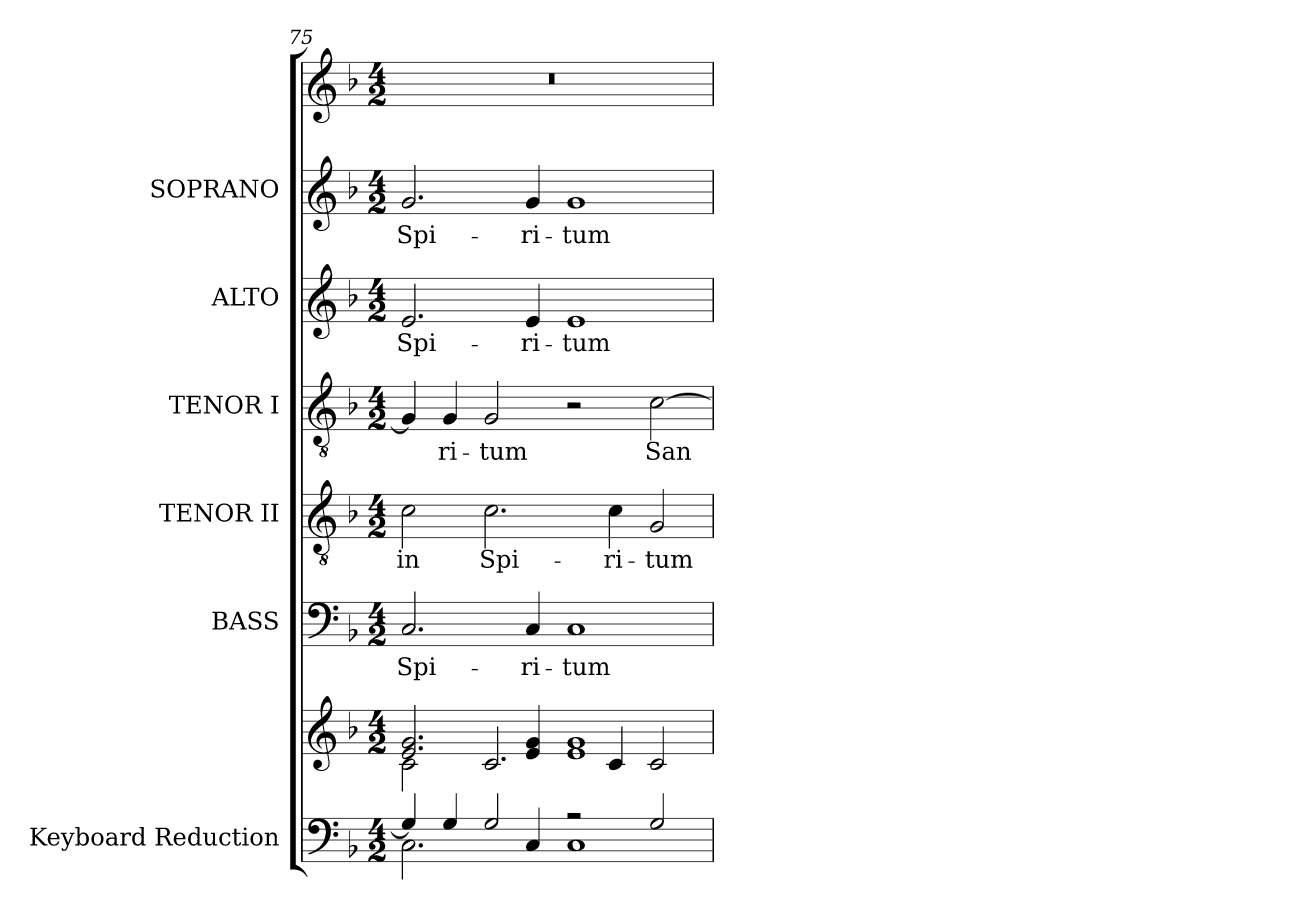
**kern	**kern	**kern	**text	**kern	**text	**kern	**text	**kern	**text	**kern	**text	**kern
*part7	*part7	*part6	*part6	*part5	*part5	*part4	*part4	*part3	*part3	*part2	*part2	*part1
*staff8	*staff7	*staff6	*staff6	*staff5	*staff5	*staff4	*staff4	*staff3	*staff3	*staff2	*staff2	*staff1
*I"Keyboard Reduction	*	*I"BASS	*	*I"TENOR II	*	*I"TENOR I	*	*I"ALTO	*	*I"SOPRANO	*	*
*I'Reduc.	*	*I'B.	*	*I'T. II	*	*I'T. I	*	*I'A.	*	*I'S.	*	*
!!LO:PB:g=z
*clefF4	*clefG2	*clefF4	*	*clefGv2	*	*clefGv2	*	*clefG2	*	*clefG2	*	*clefG2
*	*	*	*	*ITrd7c12	*	*ITrd7c12	*	*	*	*	*	*
*k[b-]	*k[b-]	*k[b-]	*	*k[b-]	*	*k[b-]	*	*k[b-]	*	*k[b-]	*	*k[b-]
*F:	*F:	*F:	*	*F:	*	*F:	*	*F:	*	*F:	*	*F:
*M4/2	*M4/2	*M4/2	*	*M4/2	*	*M4/2	*	*M4/2	*	*M4/2	*	*M4/2
=75	=75	=75	=75	=75	=75	=75	=75	=75	=75	=75	=75	=75
*^	*^	*	*	*	*	*	*	*	*	*	*	*
!	!	!	!	!	!LO:LY:b:color=#000000	!	!	!	!	!	!	!	!	!
!	!	!	!	!	!	!	!LO:LY:b:color=#000000	!	!	!	!	!	!	!
!	!	!	!	!	!	!	!	!	!	!	!LO:LY:b:color=#000000	!	!	!
!	!	!	!	!	!	!	!	!	!	!	!	!	!LO:LY:b:color=#000000	!LO:N:vis=1
4Gi/]	2.Ci\	2.ei/ 2.gi	2ci\	2.Ci/	Spi-	2Ci\	in	4GGi/]	.	2.ei/	Spi-	2.gi/	Spi-	0r
!	!	!	!	!	!	!	!	!	!LO:LY:b:color=#000000	!	!	!	!	!
4Gi/	.	.	.	.	.	.	.	4GGi/	-ri-	.	.	.	.	.
!	!	!	!	!	!	!	!LO:LY:b:color=#000000	!	!	!	!	!	!	!
!	!	!	!	!	!	!	!	!	!LO:LY:b:color=#000000	!	!	!	!	!
2Gi/	.	.	2.ci/	.	.	2.Ci\	Spi-	2GGi/	-tum	.	.	.	.	.
!	!	!	!	!	!LO:LY:b:color=#000000	!	!	!	!	!	!	!	!	!
!	!	!	!	!	!	!	!	!	!	!	!LO:LY:b:color=#000000	!	!	!
!	!	!	!	!	!	!	!	!	!	!	!	!	!LO:LY:b:color=#000000	!
.	4Ci/	4ei/ 4gi	.	4Ci/	-ri-	.	.	.	.	4ei/	-ri-	4gi/	-ri-	.
!	!	!	!	!	!LO:LY:b:color=#000000	!	!	!	!	!	!	!	!	!
!	!	!	!	!	!	!	!	!	!	!	!LO:LY:b:color=#000000	!	!	!
!	!	!	!	!	!	!	!	!	!	!	!	!	!LO:LY:b:color=#000000	!
2r	1Ci	1ei 1gi	.	1Ci	-tum	.	.	2r	.	1ei	-tum	1gi	-tum	.
!	!	!	!	!	!	!	!LO:LY:b:color=#000000	!	!	!	!	!	!	!
.	.	.	4ci/	.	.	4Ci\	-ri-	.	.	.	.	.	.	.
!	!	!	!	!	!	!	!LO:LY:b:color=#000000	!	!	!	!	!	!	!
!	!	!	!	!	!	!	!	!	!LO:LY:b:color=#000000	!	!	!	!	!
2Gi/	.	.	2ci/	.	.	2GGi/	-tum	[2Ci\	San-	.	.	.	.	.
*v	*v	*	*	*	*	*	*	*	*	*	*	*	*	*
*	*v	*v	*	*	*	*	*	*	*	*	*	*	*
=	=	=	=	=	=	=	=	=	=	=	=	=
*-	*-	*-	*-	*-	*-	*-	*-	*-	*-	*-	*-	*-
